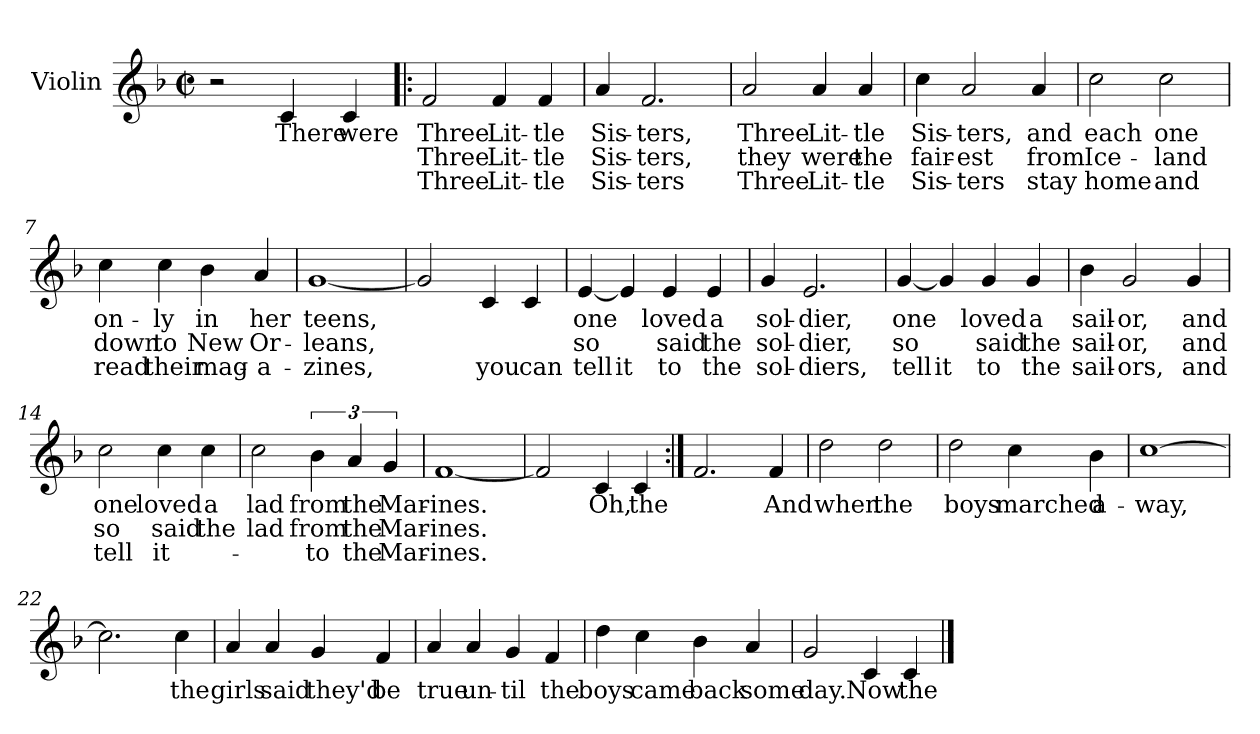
**kern	**text	**text	**text
*part1	*part1	*part1	*part1
*staff1	*staff1	*staff1	*staff1
*I"Violin	*	*	*
*I'Vln	*	*	*
*clefG2	*	*	*
*k[b-]	*	*	*
*F:	*	*	*
*M2/2	*	*	*
*met(c|)	*	*	*
=1	=1	=1	=1
2r	.	.	.
4c/	There	.	.
4c/	were	.	.
=2!|:	=2!|:	=2!|:	=2!|:
2f/	Three	Three	Three
4f/	Lit-	Lit-	Lit-
4f/	-tle	-tle	-tle
=3	=3	=3	=3
4a/	Sis-	Sis-	Sis-
2.f/	-ters,	-ters,	-ters
=4	=4	=4	=4
2a/	Three	they	Three
4a/	Lit-	were	Lit-
4a/	-tle	the	-tle
!!LO:LB:g=z
=5	=5	=5	=5
4cc\	Sis-	fair-	Sis-
2a/	-ters,	-est	-ters
4a/	and	from	stay
=6	=6	=6	=6
2cc\	each	Ice-	home
2cc\	one	-land	and
=7	=7	=7	=7
4cc\	on-	down	read
4cc\	-ly	to	their
4b-\	in	New	mag-
4a/	her	Or-	-a-
=8	=8	=8	=8
[1g	teens,	-leans,	-zines,
!!LO:LB:g=z
=9	=9	=9	=9
2g/]	.	.	.
4c/	.	.	you
4c/	.	.	can
=10	=10	=10	=10
[4e/	one	so	tell
4e/]	.	.	it
4e/	loved	said	to
4e/	a	the	the
=11	=11	=11	=11
4g/	sol-	sol-	sol-
2.e/	-dier,	-dier,	-diers,
=12	=12	=12	=12
[4g/	one	so	tell
4g/]	.	.	it
4g/	loved	said	to
4g/	a	the	the
!!LO:LB:g=z
=13	=13	=13	=13
4b-\	sail-	sail-	sail-
2g/	-or,	-or,	-ors,
4g/	and	and	and
=14	=14	=14	=14
2cc\	one	so	tell
4cc\	loved	said	it-
4cc\	a	the	.
=15	=15	=15	=15
2cc\	lad	lad	.
6b-\	from	from	-to
6a/	the	the	the
6g/	Mar-	Mar-	Mar-
=16	=16	=16	=16
[1f	-ines.	-ines.	-ines.
!!LO:LB:g=z
=17	=17	=17	=17
2f/]	.	.	.
4c/	Oh,	.	.
4c/	the	.	.
=18:|!	=18:|!	=18:|!	=18:|!
2.f/	.	.	.
4f/	And	.	.
=19	=19	=19	=19
2dd\	when	.	.
2dd\	the	.	.
=20	=20	=20	=20
2dd\	boys	.	.
4cc\	marched	.	.
4b-\	a-	.	.
!!LO:LB:g=z
=21	=21	=21	=21
[1cc	-way,	.	.
=22	=22	=22	=22
2.cc\]	.	.	.
4cc\	the	.	.
=23	=23	=23	=23
4a/	girls	.	.
4a/	said	.	.
4g/	they'd	.	.
4f/	be	.	.
=24	=24	=24	=24
4a/	true	.	.
4a/	un-	.	.
4g/	-til	.	.
4f/	the	.	.
=25	=25	=25	=25
4dd\	boys	.	.
4cc\	came	.	.
4b-\	back	.	.
4a/	some	.	.
=26	=26	=26	=26
2g/	day.	.	.
4c/	Now	.	.
4c/	the	.	.
==	==	==	==
*-	*-	*-	*-
